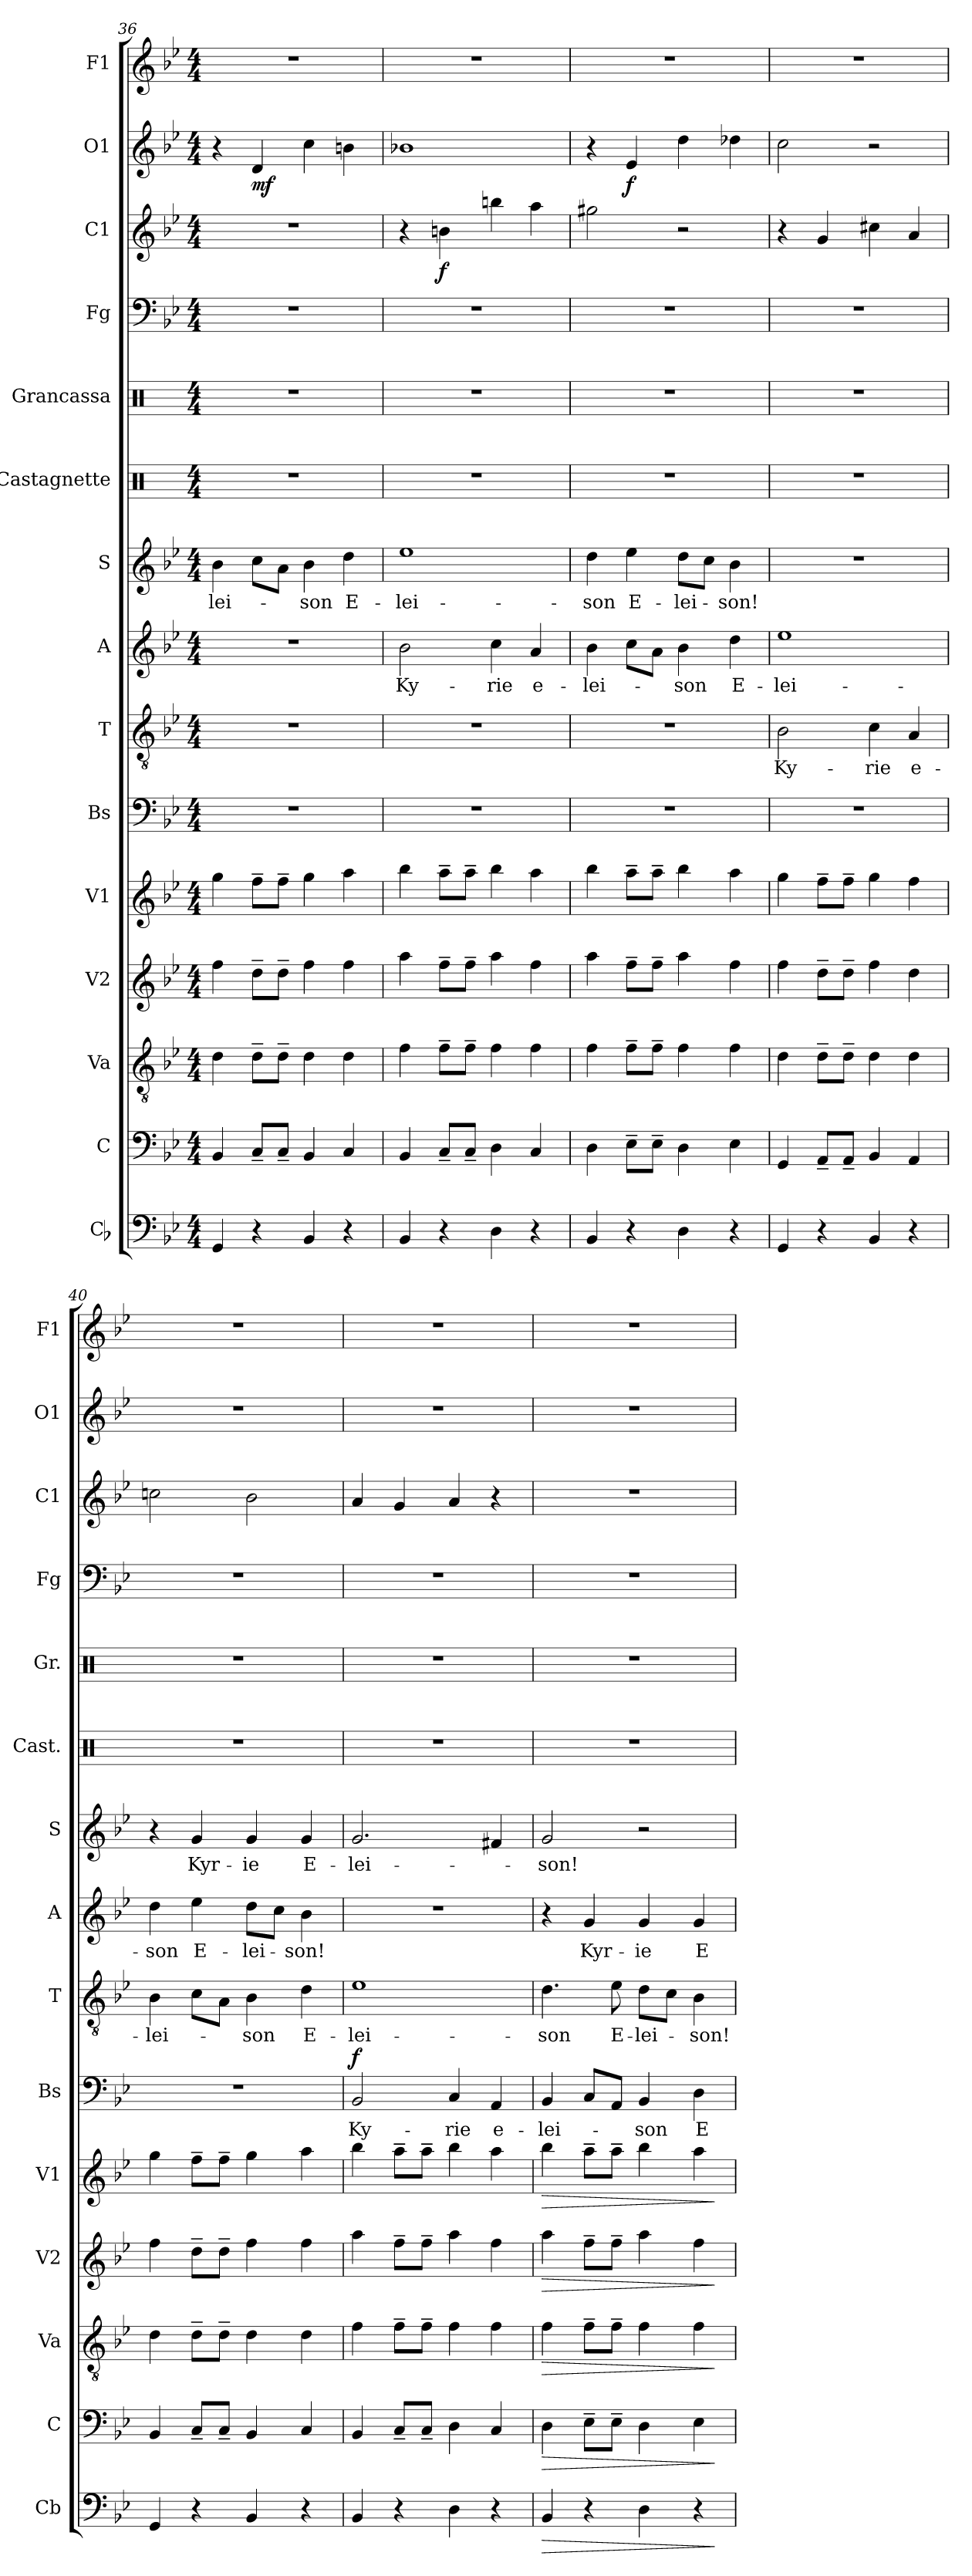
**kern	**dynam	**kern	**dynam	**kern	**dynam	**kern	**dynam	**kern	**dynam	**kern	**text	**dynam	**kern	**text	**kern	**text	**kern	**text	**kern	**kern	**kern	**kern	**dynam	**kern	**dynam	**kern
*part15	*part15	*part14	*part14	*part13	*part13	*part12	*part12	*part11	*part11	*part10	*part10	*part10	*part9	*part9	*part8	*part8	*part7	*part7	*part6	*part5	*part4	*part3	*part3	*part2	*part2	*part1
*staff15	*staff15	*staff14	*staff14	*staff13	*staff13	*staff12	*staff12	*staff11	*staff11	*staff10	*staff10	*staff10	*staff9	*staff9	*staff8	*staff8	*staff7	*staff7	*staff6	*staff5	*staff4	*staff3	*staff3	*staff2	*staff2	*staff1
*I"Cb	*	*I"C	*	*I"Va	*	*I"V2	*	*I"V1	*	*I"Bs	*	*	*I"T	*	*I"A	*	*I"S	*	*I"Castagnette	*I"Grancassa	*I"Fg	*I"C1	*	*I"O1	*	*I"F1
*I'Cb	*	*I'C	*	*I'Va	*	*I'V2	*	*I'V1	*	*I'Bs	*	*	*I'T	*	*I'A	*	*I'S	*	*I'Cast.	*I'Gr.	*I'Fg	*I'C1	*	*I'O1	*	*I'F1
!!LO:PB:g=z
*clefF4	*	*clefF4	*	*clefGv2	*	*clefG2	*	*clefG2	*	*clefF4	*	*	*clefGv2	*	*clefG2	*	*clefG2	*	*clefX	*clefX	*clefF4	*clefG2	*	*clefG2	*	*clefG2
*ITrd7c12	*	*	*	*	*	*	*	*	*	*	*	*	*	*	*	*	*	*	*	*	*	*ITrd1c2	*	*	*	*
*k[b-e-]	*	*k[b-e-]	*	*k[b-e-]	*	*k[b-e-]	*	*k[b-e-]	*	*k[b-e-]	*	*	*k[b-e-]	*	*k[b-e-]	*	*k[b-e-]	*	*k[]	*k[]	*k[b-e-]	*k[b-e-a-d-]	*	*k[b-e-]	*	*k[b-e-]
*M4/4	*	*M4/4	*	*M4/4	*	*M4/4	*	*M4/4	*	*M4/4	*	*	*M4/4	*	*M4/4	*	*M4/4	*	*M4/4	*M4/4	*M4/4	*M4/4	*	*M4/4	*	*M4/4
=36	=36	=36	=36	=36	=36	=36	=36	=36	=36	=36	=36	=36	=36	=36	=36	=36	=36	=36	=36	=36	=36	=36	=36	=36	=36	=36
!	!	!	!	!	!	!	!	!	!	!	!	!	!	!	!	!	!	!LO:LY:b	!	!	!	!	!	!	!	!
4GGG/	.	4BB-/	.	4d\	.	4ff\	.	4gg\	.	1r	.	.	1r	.	1r	.	4b-\	-lei-	1r	1r	1r	1r	.	4r	.	1r
!	!	!	!	!	!	!	!	!	!	!	!	!	!	!	!	!	!	!	!	!	!	!	!	!	!LO:DY:b	!
4r	.	8C~/L	.	8d~\L	.	8dd~\L	.	8ff~\L	.	.	.	.	.	.	.	.	8cc\L	.	.	.	.	.	.	4d/	mf	.
.	.	8C~/J	.	8d~\J	.	8dd~\J	.	8ff~\J	.	.	.	.	.	.	.	.	8a\J	.	.	.	.	.	.	.	.	.
!	!	!	!	!	!	!	!	!	!	!	!	!	!	!	!	!	!	!LO:LY:b	!	!	!	!	!	!	!	!
4BBB-/	.	4BB-/	.	4d\	.	4ff\	.	4gg\	.	.	.	.	.	.	.	.	4b-\	son	.	.	.	.	.	4cc\	.	.
!	!	!	!	!	!	!	!	!	!	!	!	!	!	!	!	!	!	!LO:LY:b	!	!	!	!	!	!	!	!
4r	.	4C/	.	4d\	.	4ff\	.	4aa\	.	.	.	.	.	.	.	.	4dd\	-E-	.	.	.	.	.	4bn\	.	.
=37	=37	=37	=37	=37	=37	=37	=37	=37	=37	=37	=37	=37	=37	=37	=37	=37	=37	=37	=37	=37	=37	=37	=37	=37	=37	=37
!	!	!	!	!	!	!	!	!	!	!	!	!	!	!	!	!LO:LY:b	!	!LO:LY:b	!	!	!	!	!	!	!	!
4BBB-/	.	4BB-/	.	4f\	.	4aa\	.	4bb-\	.	1r	.	.	1r	.	2b-\	Ky-	1ee-	-lei-	1r	1r	1r	4r	.	1b-X	.	1r
!	!	!	!	!	!	!	!	!	!	!	!	!	!	!	!	!	!	!	!	!	!	!	!LO:DY:b	!	!	!
4r	.	8C~/L	.	8f~\L	.	8ff~\L	.	8aa~\L	.	.	.	.	.	.	.	.	.	.	.	.	.	4an\	f	.	.	.
.	.	8C~/J	.	8f~\J	.	8ff~\J	.	8aa~\J	.	.	.	.	.	.	.	.	.	.	.	.	.	.	.	.	.	.
!	!	!	!	!	!	!	!	!	!	!	!	!	!	!	!	!LO:LY:b	!	!	!	!	!	!	!	!	!	!
4DD\	.	4D\	.	4f\	.	4aa\	.	4bb-\	.	.	.	.	.	.	4cc\	-rie	.	.	.	.	.	4aan\	.	.	.	.
!	!	!	!	!	!	!	!	!	!	!	!	!	!	!	!	!LO:LY:b	!	!	!	!	!	!	!	!	!	!
4r	.	4C/	.	4f\	.	4ff\	.	4aa\	.	.	.	.	.	.	4a/	e-	.	.	.	.	.	4gg\	.	.	.	.
=38	=38	=38	=38	=38	=38	=38	=38	=38	=38	=38	=38	=38	=38	=38	=38	=38	=38	=38	=38	=38	=38	=38	=38	=38	=38	=38
!	!	!	!	!	!	!	!	!	!	!	!	!	!	!	!	!LO:LY:b	!	!LO:LY:b	!	!	!	!	!	!	!	!
4BBB-/	.	4D\	.	4f\	.	4aa\	.	4bb-\	.	1r	.	.	1r	.	4b-\	-lei-	4dd\	-son	1r	1r	1r	2ff#X\	.	4r	.	1r
!	!	!	!	!	!	!	!	!	!	!	!	!	!	!	!	!	!	!LO:LY:b	!	!	!	!	!	!	!LO:DY:b	!
4r	.	8E-~\L	.	8f~\L	.	8ff~\L	.	8aa~\L	.	.	.	.	.	.	8cc\L	.	4ee-\	E-	.	.	.	.	.	4e-/	f	.
.	.	8E-~\J	.	8f~\J	.	8ff~\J	.	8aa~\J	.	.	.	.	.	.	8a\J	.	.	.	.	.	.	.	.	.	.	.
!	!	!	!	!	!	!	!	!	!	!	!	!	!	!	!	!LO:LY:b	!	!LO:LY:b	!	!	!	!	!	!	!	!
4DD\	.	4D\	.	4f\	.	4aa\	.	4bb-\	.	.	.	.	.	.	4b-\	son	8dd\L	-lei-	.	.	.	2r	.	4dd\	.	.
.	.	.	.	.	.	.	.	.	.	.	.	.	.	.	.	.	8cc\J	.	.	.	.	.	.	.	.	.
!	!	!	!	!	!	!	!	!	!	!	!	!	!	!	!	!LO:LY:b	!	!LO:LY:b	!	!	!	!	!	!	!	!
4r	.	4E-\	.	4f\	.	4ff\	.	4aa\	.	.	.	.	.	.	4dd\	-E-	4b-\	-son!	.	.	.	.	.	4dd-X\	.	.
=39	=39	=39	=39	=39	=39	=39	=39	=39	=39	=39	=39	=39	=39	=39	=39	=39	=39	=39	=39	=39	=39	=39	=39	=39	=39	=39
!	!	!	!	!	!	!	!	!	!	!	!	!	!	!LO:LY:b	!	!LO:LY:b	!	!	!	!	!	!	!	!	!	!
4GGG/	.	4GG/	.	4d\	.	4ff\	.	4gg\	.	1r	.	.	2B-\	Ky-	1ee-	-lei-	1r	.	1r	1r	1r	4r	.	2cc\	.	1r
4r	.	8AA~/L	.	8d~\L	.	8dd~\L	.	8ff~\L	.	.	.	.	.	.	.	.	.	.	.	.	.	4f/	.	.	.	.
.	.	8AA~/J	.	8d~\J	.	8dd~\J	.	8ff~\J	.	.	.	.	.	.	.	.	.	.	.	.	.	.	.	.	.	.
!	!	!	!	!	!	!	!	!	!	!	!	!	!	!LO:LY:b	!	!	!	!	!	!	!	!	!	!	!	!
4BBB-/	.	4BB-/	.	4d\	.	4ff\	.	4gg\	.	.	.	.	4c\	-rie	.	.	.	.	.	.	.	4bn\	.	2r	.	.
!	!	!	!	!	!	!	!	!	!	!	!	!	!	!LO:LY:b	!	!	!	!	!	!	!	!	!	!	!	!
4r	.	4AA/	.	4d\	.	4dd\	.	4ff\	.	.	.	.	4A/	e-	.	.	.	.	.	.	.	4g/	.	.	.	.
=40	=40	=40	=40	=40	=40	=40	=40	=40	=40	=40	=40	=40	=40	=40	=40	=40	=40	=40	=40	=40	=40	=40	=40	=40	=40	=40
!	!	!	!	!	!	!	!	!	!	!	!	!	!	!LO:LY:b	!	!LO:LY:b	!	!	!	!	!	!	!	!	!	!
4GGG/	.	4BB-/	.	4d\	.	4ff\	.	4gg\	.	1r	.	.	4B-\	-lei-	4dd\	-son	4r	.	1r	1r	1r	2b-X\	.	1r	.	1r
!	!	!	!	!	!	!	!	!	!	!	!	!	!	!	!	!LO:LY:b	!	!LO:LY:b	!	!	!	!	!	!	!	!
4r	.	8C~/L	.	8d~\L	.	8dd~\L	.	8ff~\L	.	.	.	.	8c\L	.	4ee-\	E-	4g/	Kyr-	.	.	.	.	.	.	.	.
.	.	8C~/J	.	8d~\J	.	8dd~\J	.	8ff~\J	.	.	.	.	8A\J	.	.	.	.	.	.	.	.	.	.	.	.	.
!	!	!	!	!	!	!	!	!	!	!	!	!	!	!LO:LY:b	!	!LO:LY:b	!	!LO:LY:b	!	!	!	!	!	!	!	!
4BBB-/	.	4BB-/	.	4d\	.	4ff\	.	4gg\	.	.	.	.	4B-\	son	8dd\L	-lei-	4g/	-ie	.	.	.	2a-\	.	.	.	.
.	.	.	.	.	.	.	.	.	.	.	.	.	.	.	8cc\J	.	.	.	.	.	.	.	.	.	.	.
!	!	!	!	!	!	!	!	!	!	!	!	!	!	!LO:LY:b	!	!LO:LY:b	!	!LO:LY:b	!	!	!	!	!	!	!	!
4r	.	4C/	.	4d\	.	4ff\	.	4aa\	.	.	.	.	4d\	-E-	4b-\	-son!	4g/	E-	.	.	.	.	.	.	.	.
!!LO:PB:g=z
=41	=41	=41	=41	=41	=41	=41	=41	=41	=41	=41	=41	=41	=41	=41	=41	=41	=41	=41	=41	=41	=41	=41	=41	=41	=41	=41
!	!	!	!	!	!	!	!	!	!	!	!LO:LY:b	!LO:DY:b	!	!LO:LY:b	!	!	!	!LO:LY:b	!	!	!	!	!	!	!	!
4BBB-/	.	4BB-/	.	4f\	.	4aa\	.	4bb-\	.	2BB-/	Ky-	f	1e-	-lei-	1r	.	2.g/	-lei-	1r	1r	1r	4g/	.	1r	.	1r
4r	.	8C~/L	.	8f~\L	.	8ff~\L	.	8aa~\L	.	.	.	.	.	.	.	.	.	.	.	.	.	4f/	.	.	.	.
.	.	8C~/J	.	8f~\J	.	8ff~\J	.	8aa~\J	.	.	.	.	.	.	.	.	.	.	.	.	.	.	.	.	.	.
!	!	!	!	!	!	!	!	!	!	!	!LO:LY:b	!	!	!	!	!	!	!	!	!	!	!	!	!	!	!
4DD\	.	4D\	.	4f\	.	4aa\	.	4bb-\	.	4C/	-rie	.	.	.	.	.	.	.	.	.	.	4g/	.	.	.	.
!	!	!	!	!	!	!	!	!	!	!	!LO:LY:b	!	!	!	!	!	!	!	!	!	!	!	!	!	!	!
4r	.	4C/	.	4f\	.	4ff\	.	4aa\	.	4AA/	e-	.	.	.	.	.	4f#X/	.	.	.	.	4r	.	.	.	.
=42	=42	=42	=42	=42	=42	=42	=42	=42	=42	=42	=42	=42	=42	=42	=42	=42	=42	=42	=42	=42	=42	=42	=42	=42	=42	=42
!	!LO:HP:b	!	!LO:HP:b	!	!LO:HP:b	!	!LO:HP:b	!	!LO:HP:b	!	!LO:LY:b	!	!	!LO:LY:b	!	!	!	!LO:LY:b	!	!	!	!	!	!	!	!
4BBB-/	>	4D\	>	4f\	>	4aa\	>	4bb-\	>	4BB-/	-lei-	.	4.d\	-son	4r	.	2g/	-son!	1r	1r	1r	1r	.	1r	.	1r
!	!	!	!	!	!	!	!	!	!	!	!	!	!	!	!	!LO:LY:b	!	!	!	!	!	!	!	!	!	!
4r	.	8E-~\L	.	8f~\L	.	8ff~\L	.	8aa~\L	.	8C/L	.	.	.	.	4g/	Kyr-	.	.	.	.	.	.	.	.	.	.
!	!	!	!	!	!	!	!	!	!	!	!	!	!	!LO:LY:b	!	!	!	!	!	!	!	!	!	!	!	!
.	.	8E-~\J	.	8f~\J	.	8ff~\J	.	8aa~\J	.	8AA/J	.	.	8e-\	E-	.	.	.	.	.	.	.	.	.	.	.	.
!	!	!	!	!	!	!	!	!	!	!	!LO:LY:b	!	!	!LO:LY:b	!	!LO:LY:b	!	!	!	!	!	!	!	!	!	!
4DD\	.	4D\	.	4f\	.	4aa\	.	4bb-\	.	4BB-/	son	.	8d\L	-lei-	4g/	-ie	2r	.	.	.	.	.	.	.	.	.
.	.	.	.	.	.	.	.	.	.	.	.	.	8c\J	.	.	.	.	.	.	.	.	.	.	.	.	.
!	!	!	!	!	!	!	!	!	!	!	!LO:LY:b	!	!	!LO:LY:b	!	!LO:LY:b	!	!	!	!	!	!	!	!	!	!
4r	.	4E-\	.	4f\	.	4ff\	.	4aa\	.	4D\	-E-	.	4B-\	-son!	4g/	E-	.	.	.	.	.	.	.	.	.	.
.	]	.	]	.	]	.	]	.	]	.	.	.	.	.	.	.	.	.	.	.	.	.	.	.	.	.
=	=	=	=	=	=	=	=	=	=	=	=	=	=	=	=	=	=	=	=	=	=	=	=	=	=	=
*-	*-	*-	*-	*-	*-	*-	*-	*-	*-	*-	*-	*-	*-	*-	*-	*-	*-	*-	*-	*-	*-	*-	*-	*-	*-	*-
